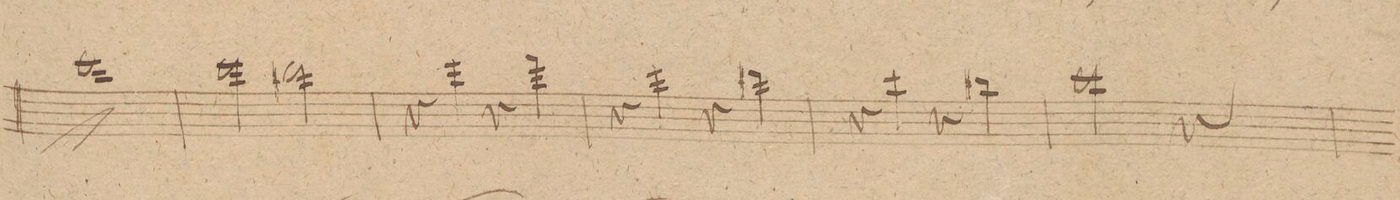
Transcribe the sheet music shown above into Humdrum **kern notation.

**kern	**dynam
*I"Flauto. 1mo	*
*clefG2	*
*k[f#c#g#]	*
*met(c|)	*
*M2/2	*
1eee	>
.	]
=27	=27
2eee\	.
2ddd#X\	.
=28	=28
1ryy	.
=29	=29
4r	.
4eee\	.
4r	.
4fff#\	.
=30	=30
4r	.
4eee\	.
4r	.
4ddd#X\	.
=31	=31
4r	.
4ccc#\	.
4r	.
4bb#X\	.
=32	=32
2ccc#\	.
2r	.
=33	=33
*-	*-
